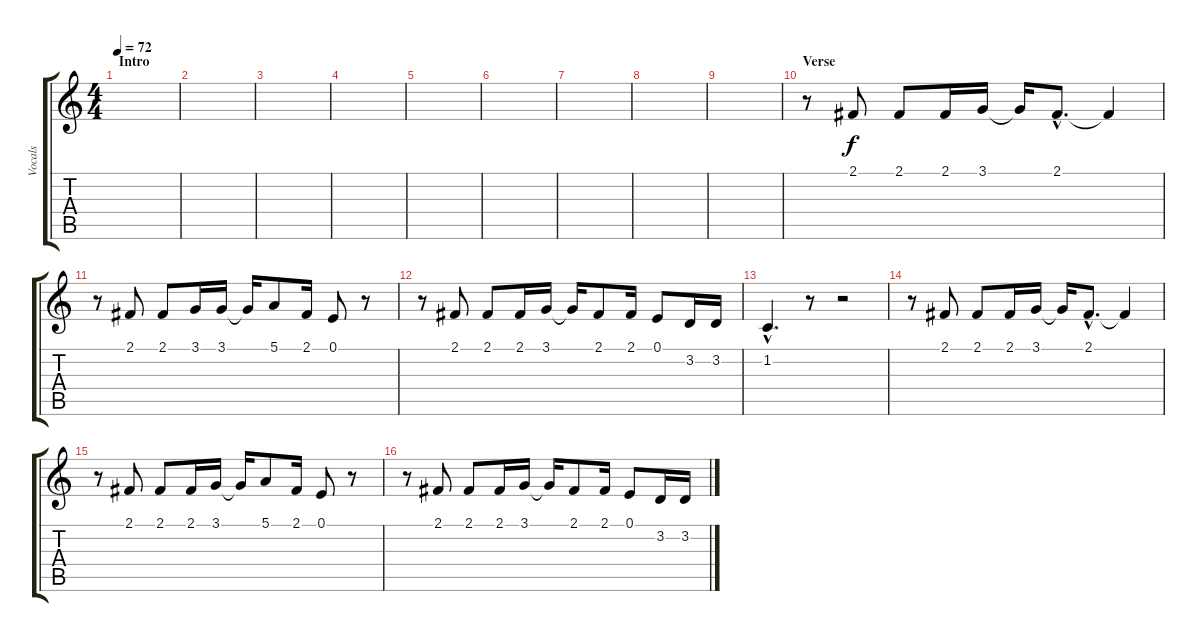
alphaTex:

\track ("Vocals" "Vocals") {instrument lead6voice}
\staff {score tabs}
\tuning (E4 B3 G3 D3 A2 E2) {hide}
\ts (4 4)
\section ("" "Intro")
\tempo 72
\clef g2
\ks c
|
|
|
|
|
|
|
|
|
\section ("" "Verse")
r.8 2.1.8 2.1.8 2.1.16 3.1.16 3.1{t}.16 2.1{hac}.8{d} 2.1{t}.4 |
r.8 2.1.8 2.1.8 3.1.16 3.1.16 3.1{t}.16 5.1.8 2.1.16 0.1.8 r.8 |
r.8 2.1.8 2.1.8 2.1.16 3.1.16 3.1{t}.16 2.1.8 2.1.16 0.1.8 3.2.16 3.2.16 |
1.2{hac}.4{d} r.8 r.2 |
r.8 2.1.8 2.1.8 2.1.16 3.1.16 3.1{t}.16 2.1{hac}.8{d} 2.1{t}.4 |
r.8 2.1.8 2.1.8 2.1.16 3.1.16 3.1{t}.16 5.1.8 2.1.16 0.1.8 r.8 |
r.8 2.1.8 2.1.8 2.1.16 3.1.16 3.1{t}.16 2.1.8 2.1.16 0.1.8 3.2.16 3.2.16
